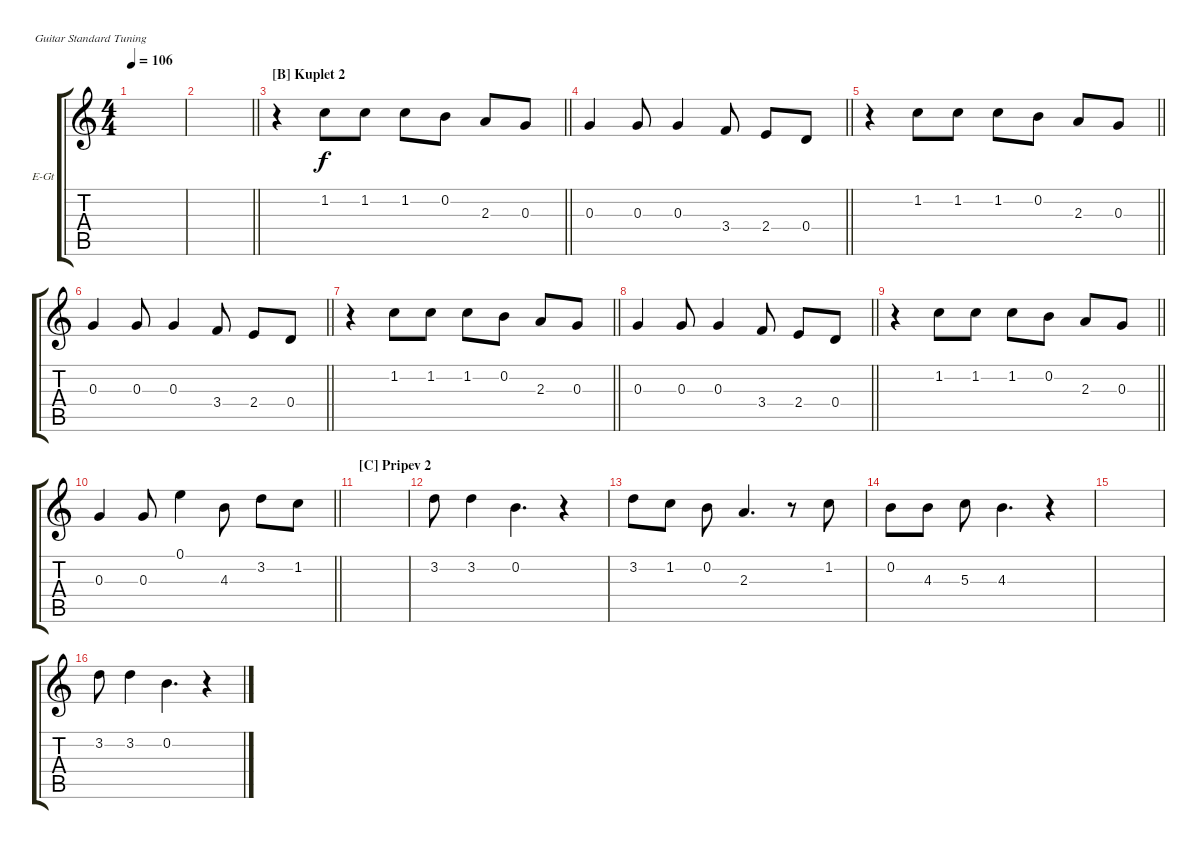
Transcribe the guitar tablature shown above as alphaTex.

\bracketExtendMode groupsimilarinstruments
\firstSystemTrackNameOrientation horizontal
\otherSystemsTrackNameOrientation horizontal
\track ("Vokal | S. Mihalok" "E-Gt") {instrument distortionguitar}
\staff {score tabs}
\tuning (E4 B3 G3 D3 A2 E2)
\ts (4 4)
\tempo 106
\clef g2
\scale
0.5
\ks c
|
\scale
0.5
\barLineRight lightlight
|
\section ("B" "Kuplet 2")
\scale
0.5
\barLineRight lightlight
r.4 1.2.8 1.2.8 1.2.8 0.2.8 2.3.8 0.3.8 |
\scale
0.5
\barLineRight lightlight
0.3.4 0.3.8 0.3.4 3.4.8 2.4.8 0.4.8 |
\scale
0.5
\barLineRight lightlight
r.4 1.2.8 1.2.8 1.2.8 0.2.8 2.3.8 0.3.8 |
\scale
0.5
\barLineRight lightlight
0.3.4 0.3.8 0.3.4 3.4.8 2.4.8 0.4.8 |
\scale
0.5
\barLineRight lightlight
r.4 1.2.8 1.2.8 1.2.8 0.2.8 2.3.8 0.3.8 |
\scale
0.5
\barLineRight lightlight
0.3.4 0.3.8 0.3.4 3.4.8 2.4.8 0.4.8 |
\scale
0.5
\barLineRight lightlight
r.4 1.2.8 1.2.8 1.2.8 0.2.8 2.3.8 0.3.8 |
\scale
0.5
\barLineRight lightlight
0.3.4 0.3.8 0.1.4 4.3.8 3.2.8 1.2.8 |
\section ("C" "Pripev 2")
\scale
0.5 |
\scale
0.5 3.2.8 3.2.4 0.2.4{d} r.4 |
\scale
0.5 3.2.8 1.2.8 0.2.8 2.3.4{d} r.8 1.2.8 |
\scale
0.5 0.2.8 4.3.8 5.3.8 4.3.4{d} r.4 |
\scale
0.5 |
\scale
0.5 3.2.8 3.2.4 0.2.4{d} r.4
